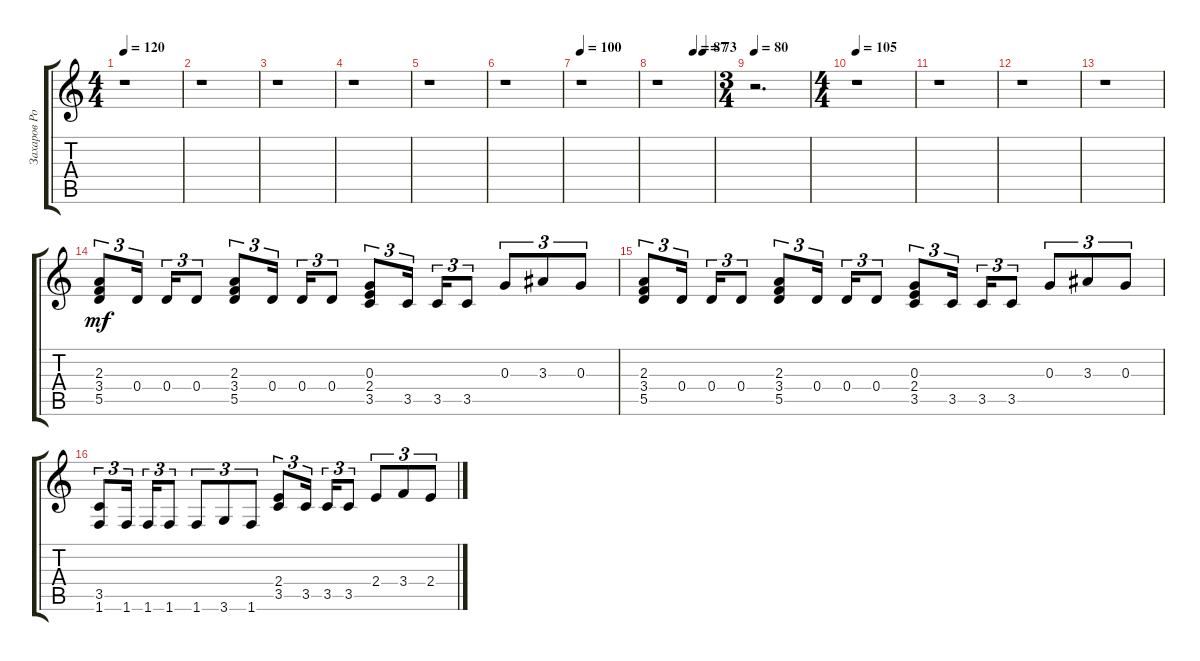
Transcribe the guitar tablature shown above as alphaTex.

\track ("Захаров Роман" "Захаров Ро") {instrument distortionguitar}
\staff {score tabs}
\tuning (E4 B3 G3 D3 A2 E2) {hide}
\ts (4 4)
\tempo 120
\clef g2
\ks c
r.1{dy mf} |
r.1 |
r.1 |
r.1 |
r.1 |
r.1 |
\tempo 100
r.1 |
\tempo (87 0.6458333333333334)
\tempo (73 0.8125)
r.1 |
\ts (3 4)
\tempo 60
\tempo 80
r.2{d} |
\ts (4 4)
\tempo 105
r.1 |
r.1 |
r.1 |
r.1 |
(2.3 3.4 5.5).8{tu (3 2)} 0.4.16{tu (3 2)} 0.4.16{tu (3 2)} 0.4.8{tu (3 2)} (2.3 3.4 5.5).8{tu (3 2)} 0.4.16{tu (3 2)} 0.4.16{tu (3 2)} 0.4.8{tu (3 2)} (0.3 2.4 3.5).8{tu (3 2)} 3.5.16{tu (3 2)} 3.5.16{tu (3 2)} 3.5.8{tu (3 2)} 0.3.8{tu (3 2)} 3.3.8{tu (3 2)} 0.3.8{tu (3 2)} |
(2.3 3.4 5.5).8{tu (3 2)} 0.4.16{tu (3 2)} 0.4.16{tu (3 2)} 0.4.8{tu (3 2)} (2.3 3.4 5.5).8{tu (3 2)} 0.4.16{tu (3 2)} 0.4.16{tu (3 2)} 0.4.8{tu (3 2)} (0.3 2.4 3.5).8{tu (3 2)} 3.5.16{tu (3 2)} 3.5.16{tu (3 2)} 3.5.8{tu (3 2)} 0.3.8{tu (3 2)} 3.3.8{tu (3 2)} 0.3.8{tu (3 2)} |
(3.5 1.6).8{tu (3 2)} 1.6.16{tu (3 2)} 1.6.16{tu (3 2)} 1.6.8{tu (3 2)} 1.6.8{tu (3 2)} 3.6.8{tu (3 2)} 1.6.8{tu (3 2)} (2.4 3.5).8{tu (3 2)} 3.5.16{tu (3 2)} 3.5.16{tu (3 2)} 3.5.8{tu (3 2)} 2.4.8{tu (3 2)} 3.4.8{tu (3 2)} 2.4.8{tu (3 2)}
